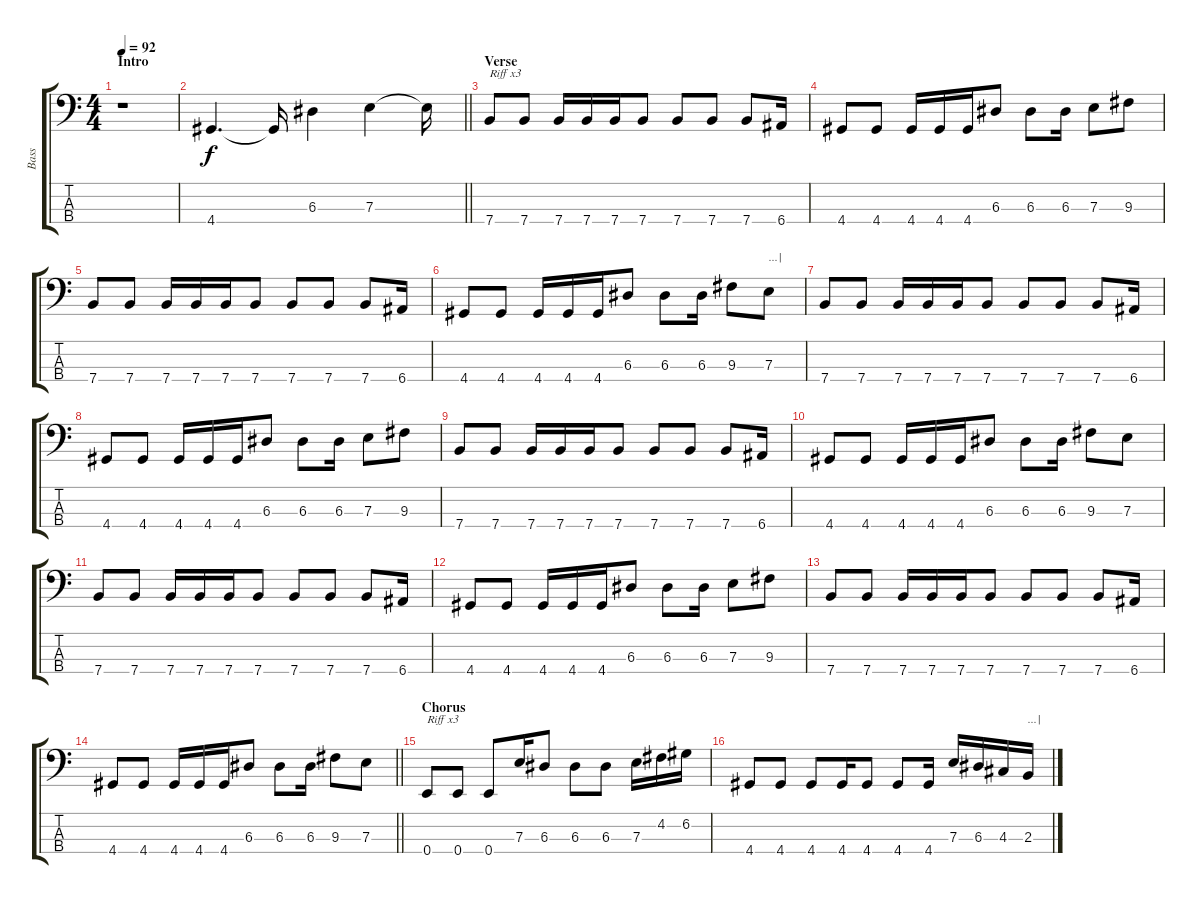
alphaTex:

\track ("Bass" "Bass") {instrument electricbasspick}
\staff {score tabs}
\tuning (G2 D2 A1 E1) {hide}
\ts (4 4)
\section ("" "Intro")
\tempo 92
\clef f4
\ks c
r.1{dy f instrument electricbasspick} |
\barLineRight lightlight
4.4.4{d} 4.4{t}.16 6.3.4 7.3.4 7.3{t}.16 |
\section ("" "Verse")
7.4.8{txt "Riff x3"} 7.4.8 7.4.16 7.4.16 7.4.16 7.4.8 7.4.8 7.4.8 7.4.8 6.4.16 |
4.4.8 4.4.8 4.4.16 4.4.16 4.4.16 6.3.8 6.3.8 6.3.16 7.3.8 9.3.8 |
7.4.8 7.4.8 7.4.16 7.4.16 7.4.16 7.4.8 7.4.8 7.4.8 7.4.8 6.4.16 |
4.4.8 4.4.8 4.4.16 4.4.16 4.4.16 6.3.8 6.3.8 6.3.16 9.3.8 7.3.8{txt "...|"} |
7.4.8 7.4.8 7.4.16 7.4.16 7.4.16 7.4.8 7.4.8 7.4.8 7.4.8 6.4.16 |
4.4.8 4.4.8 4.4.16 4.4.16 4.4.16 6.3.8 6.3.8 6.3.16 7.3.8 9.3.8 |
7.4.8 7.4.8 7.4.16 7.4.16 7.4.16 7.4.8 7.4.8 7.4.8 7.4.8 6.4.16 |
4.4.8 4.4.8 4.4.16 4.4.16 4.4.16 6.3.8 6.3.8 6.3.16 9.3.8 7.3.8 |
7.4.8 7.4.8 7.4.16 7.4.16 7.4.16 7.4.8 7.4.8 7.4.8 7.4.8 6.4.16 |
4.4.8 4.4.8 4.4.16 4.4.16 4.4.16 6.3.8 6.3.8 6.3.16 7.3.8 9.3.8 |
7.4.8 7.4.8 7.4.16 7.4.16 7.4.16 7.4.8 7.4.8 7.4.8 7.4.8 6.4.16 |
\barLineRight lightlight
4.4.8 4.4.8 4.4.16 4.4.16 4.4.16 6.3.8 6.3.8 6.3.16 9.3.8 7.3.8 |
\section ("" "Chorus")
0.4.8{txt "Riff x3"} 0.4.8 0.4.8 7.3.16 6.3.8 6.3.8 6.3.8 7.3.16 4.2.16 6.2.16 |
4.4.8 4.4.8 4.4.8 4.4.16 4.4.8 4.4.8 4.4.16 7.3.16 6.3.16 4.3.16 2.3.16{txt "...|"}
